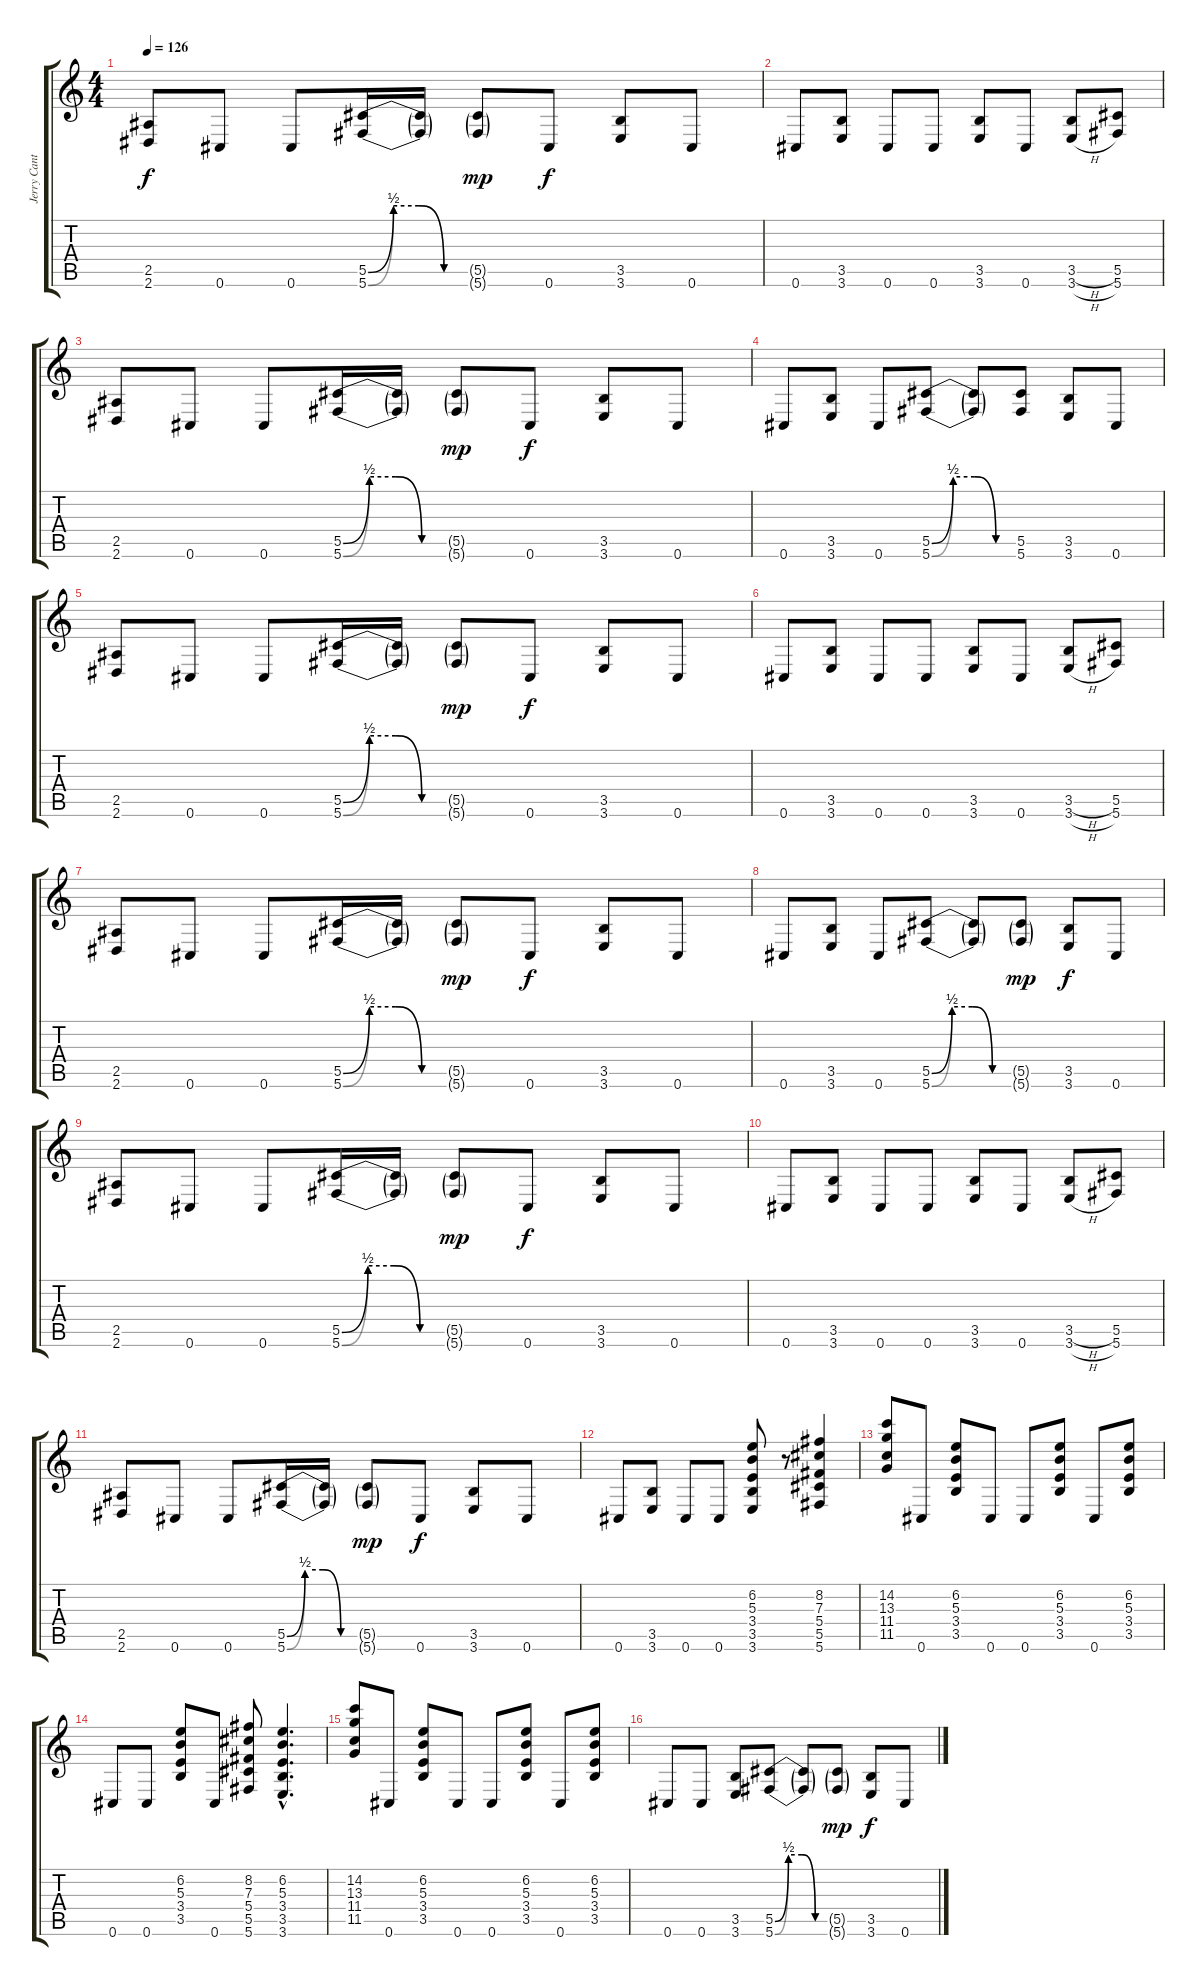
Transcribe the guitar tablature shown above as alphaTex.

\track ("Jerry Cantrell - Guitar 1" "Jerry Cant") {instrument overdrivenguitar}
\staff {score tabs}
\tuning (Eb4 Bb3 Gb3 Db3 Ab2 Db2) {hide}
\ts (4 4)
\tempo 126
\clef g2
\ks c
(2.5 2.6).8{dy f instrument overdrivenguitar} 0.6.8 0.6.8 (5.5{be (custom 0 0 15 2 30 2 45 0 60 0)} 5.6{be (custom 0 0 15 2 30 2 45 0 60 0)}).16 (5.5{t} 5.6{t}).16 (5.5{g} 5.6{g}).8{dy mp} 0.6.8{dy f} (3.5 3.6).8 0.6.8 |
0.6.8 (3.5 3.6).8 0.6.8 0.6.8 (3.5 3.6).8 0.6.8 (3.5{h} 3.6{h}).8 (5.5 5.6).8 |
(2.5 2.6).8 0.6.8 0.6.8 (5.5{be (custom 0 0 15 2 30 2 45 0 60 0)} 5.6{be (custom 0 0 15 2 30 2 45 0 60 0)}).16 (5.5{t} 5.6{t}).16 (5.5{g} 5.6{g}).8{dy mp} 0.6.8{dy f} (3.5 3.6).8 0.6.8 |
0.6.8 (3.5 3.6).8 0.6.8 (5.5{be (custom 0 0 15 2 30 2 45 0 60 0)} 5.6{be (custom 0 0 15 2 30 2 45 0 60 0)}).8 (5.5{t} 5.6{t}).8 (5.5 5.6).8 (3.5 3.6).8 0.6.8 |
(2.5 2.6).8 0.6.8 0.6.8 (5.5{be (custom 0 0 15 2 30 2 45 0 60 0)} 5.6{be (custom 0 0 15 2 30 2 45 0 60 0)}).16 (5.5{t} 5.6{t}).16 (5.5{g} 5.6{g}).8{dy mp} 0.6.8{dy f} (3.5 3.6).8 0.6.8 |
0.6.8 (3.5 3.6).8 0.6.8 0.6.8 (3.5 3.6).8 0.6.8 (3.5{h} 3.6{h}).8 (5.5 5.6).8 |
(2.5 2.6).8 0.6.8 0.6.8 (5.5{be (custom 0 0 15 2 30 2 45 0 60 0)} 5.6{be (custom 0 0 15 2 30 2 45 0 60 0)}).16 (5.5{t} 5.6{t}).16 (5.5{g} 5.6{g}).8{dy mp} 0.6.8{dy f} (3.5 3.6).8 0.6.8 |
0.6.8 (3.5 3.6).8 0.6.8 (5.5{be (custom 0 0 15 2 30 2 45 0 60 0)} 5.6{be (custom 0 0 15 2 30 2 45 0 60 0)}).8 (5.5{t} 5.6{t}).8 (5.5{g} 5.6{g}).8{dy mp} (3.5 3.6).8{dy f} 0.6.8 |
(2.5 2.6).8 0.6.8 0.6.8 (5.5{be (custom 0 0 15 2 30 2 45 0 60 0)} 5.6{be (custom 0 0 15 2 30 2 45 0 60 0)}).16 (5.5{t} 5.6{t}).16 (5.5{g} 5.6{g}).8{dy mp} 0.6.8{dy f} (3.5 3.6).8 0.6.8 |
0.6.8 (3.5 3.6).8 0.6.8 0.6.8 (3.5 3.6).8 0.6.8 (3.5{h} 3.6{h}).8 (5.5 5.6).8 |
(2.5 2.6).8 0.6.8 0.6.8 (5.5{be (custom 0 0 15 2 30 2 45 0 60 0)} 5.6{be (custom 0 0 15 2 30 2 45 0 60 0)}).16 (5.5{t} 5.6{t}).16 (5.5{g} 5.6{g}).8{dy mp} 0.6.8{dy f} (3.5 3.6).8 0.6.8 |
0.6.8 (3.5 3.6).8 0.6.8 0.6.8 (6.2 5.3 3.4 3.5 3.6).8 r.8 (8.2 7.3 5.4 5.5 5.6).4 |
(14.2 13.3 11.4 11.5).8 0.6.8 (6.2 5.3 3.4 3.5).8 0.6.8 0.6.8 (6.2 5.3 3.4 3.5).8 0.6.8 (6.2 5.3 3.4 3.5).8 |
0.6.8 0.6.8 (6.2 5.3 3.4 3.5).8 0.6.8 (8.2 7.3 5.4 5.5 5.6).8 (6.2{hac} 5.3{hac} 3.4{hac} 3.5{hac} 3.6{hac}).4{d} |
(14.2 13.3 11.4 11.5).8 0.6.8 (6.2 5.3 3.4 3.5).8 0.6.8 0.6.8 (6.2 5.3 3.4 3.5).8 0.6.8 (6.2 5.3 3.4 3.5).8 |
0.6.8 0.6.8 (3.5 3.6).8 (5.5{be (custom 0 0 15 2 30 2 45 0 60 0)} 5.6{be (custom 0 0 15 2 30 2 45 0 60 0)}).8 (5.5{t} 5.6{t}).8 (5.5{g} 5.6{g}).8{dy mp} (3.5 3.6).8{dy f} 0.6.8
